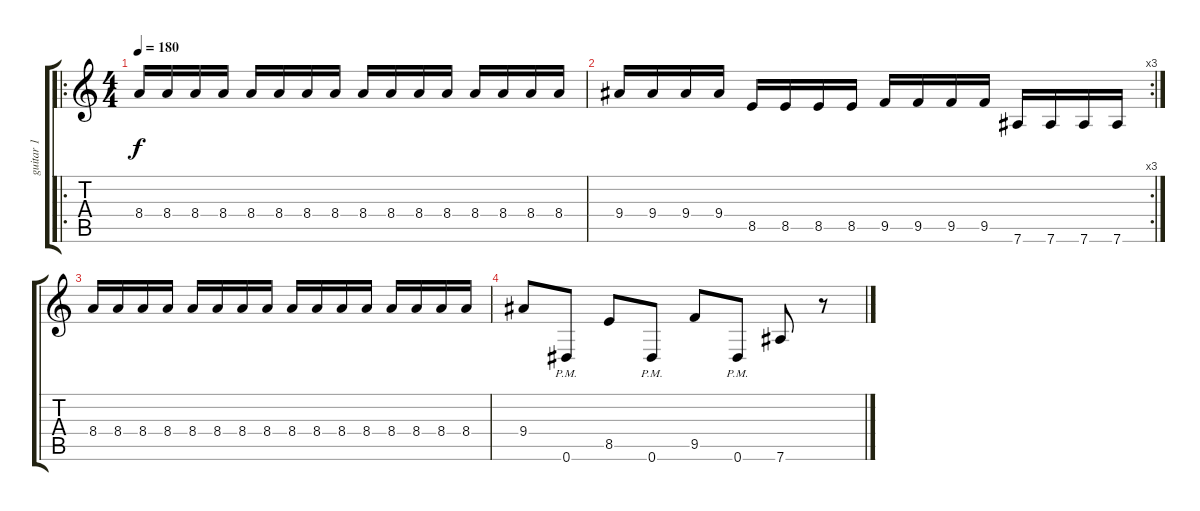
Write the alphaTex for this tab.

\track ("guitar 1" "guitar 1") {instrument distortionguitar}
\staff {score tabs}
\tuning (Eb4 Bb3 Gb3 Db3 Ab2 Eb2) {hide}
\ro
\ts (4 4)
\tempo 180
\clef g2
\ks c
8.4.16{dy f} 8.4.16 8.4.16 8.4.16 8.4.16 8.4.16 8.4.16 8.4.16 8.4.16 8.4.16 8.4.16 8.4.16 8.4.16 8.4.16 8.4.16 8.4.16 |
\rc 3
9.4.16 9.4.16 9.4.16 9.4.16 8.5.16 8.5.16 8.5.16 8.5.16 9.5.16 9.5.16 9.5.16 9.5.16 7.6.16 7.6.16 7.6.16 7.6.16 |
8.4.16 8.4.16 8.4.16 8.4.16 8.4.16 8.4.16 8.4.16 8.4.16 8.4.16 8.4.16 8.4.16 8.4.16 8.4.16 8.4.16 8.4.16 8.4.16 |
9.4.8 0.6{pm}.8 8.5.8 0.6{pm}.8 9.5.8 0.6{pm}.8 7.6.8 r.8
